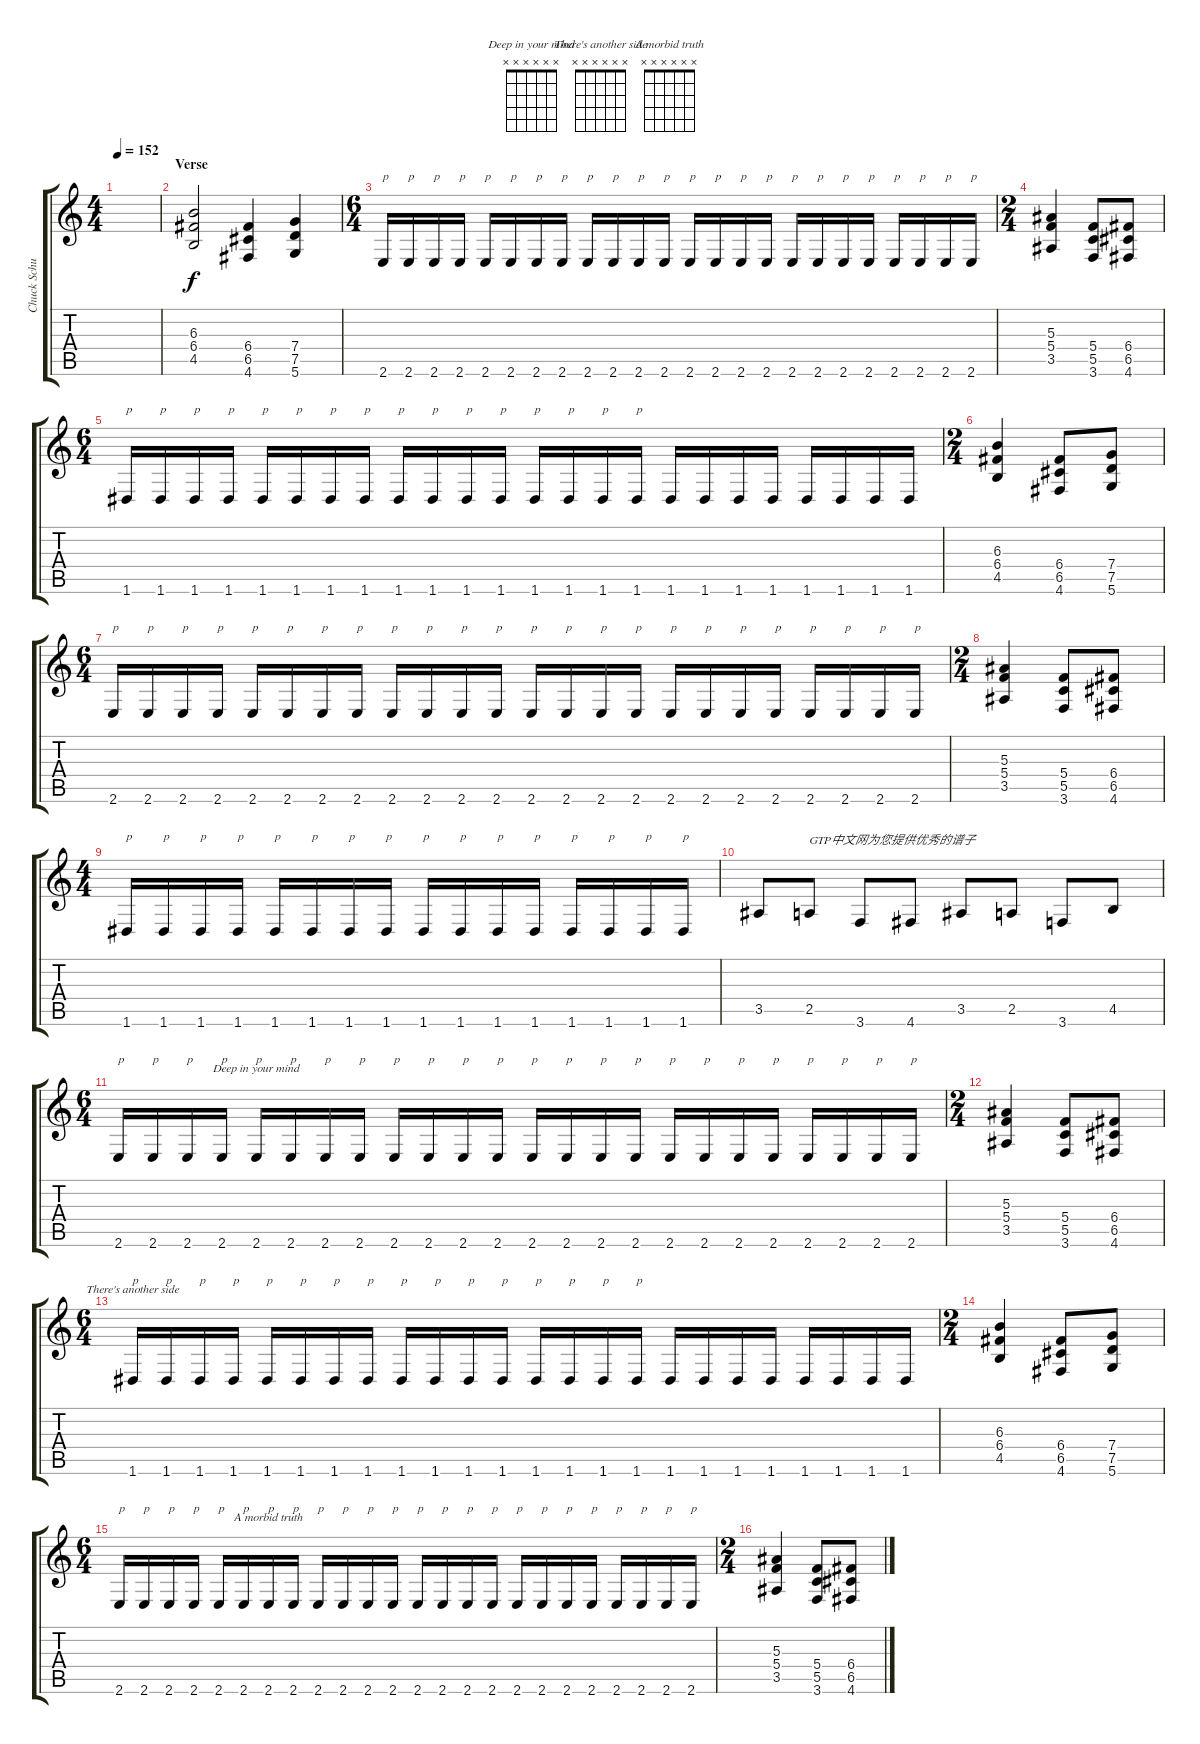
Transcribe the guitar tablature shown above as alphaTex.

\track ("Chuck Schuldiner" "Chuck Schu") {instrument distortionguitar}
\staff {score tabs}
\tuning (D4 A3 F3 C3 G2 D2) {hide}
\chord ("Deep in your mind" x x x x x x)
\chord ("There's another side" x x x x x x)
\chord ("A morbid truth" x x x x x x)
\ts (4 4)
\tempo 152
\clef g2
\ks c
|
\section ("" "Verse")
(6.3 6.4 4.5).2 (6.4 6.5 4.6).4 (7.4 7.5 5.6).4 |
\ts (6 4)
2.6.16{txt "p"} 2.6.16{txt "p"} 2.6.16{txt "p"} 2.6.16{txt "p"} 2.6.16{txt "p"} 2.6.16{txt "p"} 2.6.16{txt "p"} 2.6.16{txt "p"} 2.6.16{txt "p"} 2.6.16{txt "p"} 2.6.16{txt "p"} 2.6.16{txt "p"} 2.6.16{txt "p"} 2.6.16{txt "p"} 2.6.16{txt "p"} 2.6.16{txt "p"} 2.6.16{txt "p"} 2.6.16{txt "p"} 2.6.16{txt "p"} 2.6.16{txt "p"} 2.6.16{txt "p"} 2.6.16{txt "p"} 2.6.16{txt "p"} 2.6.16{txt "p"} |
\ts (2 4)
(5.3 5.4 3.5).4 (5.4 5.5 3.6).8 (6.4 6.5 4.6).8 |
\ts (6 4)
1.6.16{txt "p"} 1.6.16{txt "p"} 1.6.16{txt "p"} 1.6.16{txt "p"} 1.6.16{txt "p"} 1.6.16{txt "p"} 1.6.16{txt "p"} 1.6.16{txt "p"} 1.6.16{txt "p"} 1.6.16{txt "p"} 1.6.16{txt "p"} 1.6.16{txt "p"} 1.6.16{txt "p"} 1.6.16{txt "p"} 1.6.16{txt "p"} 1.6.16{txt "p"} 1.6.16 1.6.16 1.6.16 1.6.16 1.6.16 1.6.16 1.6.16 1.6.16 |
\ts (2 4)
(6.3 6.4 4.5).4 (6.4 6.5 4.6).8 (7.4 7.5 5.6).8 |
\ts (6 4)
2.6.16{txt "p"} 2.6.16{txt "p"} 2.6.16{txt "p"} 2.6.16{txt "p"} 2.6.16{txt "p"} 2.6.16{txt "p"} 2.6.16{txt "p"} 2.6.16{txt "p"} 2.6.16{txt "p"} 2.6.16{txt "p"} 2.6.16{txt "p"} 2.6.16{txt "p"} 2.6.16{txt "p"} 2.6.16{txt "p"} 2.6.16{txt "p"} 2.6.16{txt "p"} 2.6.16{txt "p"} 2.6.16{txt "p"} 2.6.16{txt "p"} 2.6.16{txt "p"} 2.6.16{txt "p"} 2.6.16{txt "p"} 2.6.16{txt "p"} 2.6.16{txt "p"} |
\ts (2 4)
(5.3 5.4 3.5).4 (5.4 5.5 3.6).8 (6.4 6.5 4.6).8 |
\ts (4 4)
1.6.16{txt "p"} 1.6.16{txt "p"} 1.6.16{txt "p"} 1.6.16{txt "p"} 1.6.16{txt "p"} 1.6.16{txt "p"} 1.6.16{txt "p"} 1.6.16{txt "p"} 1.6.16{txt "p"} 1.6.16{txt "p"} 1.6.16{txt "p"} 1.6.16{txt "p"} 1.6.16{txt "p"} 1.6.16{txt "p"} 1.6.16{txt "p"} 1.6.16{txt "p"} |
3.5.8 2.5.8{txt "GTP中文网为您提供优秀的谱子"} 3.6.8 4.6.8 3.5.8 2.5.8 3.6.8 4.5.8 |
\ts (6 4)
2.6.16{txt "p"} 2.6.16{txt "p"} 2.6.16{txt "p"} 2.6.16{txt "p"} 2.6.16{ch "Deep in your mind" txt "p"} 2.6.16{txt "p"} 2.6.16{txt "p"} 2.6.16{txt "p"} 2.6.16{txt "p"} 2.6.16{txt "p"} 2.6.16{txt "p"} 2.6.16{txt "p"} 2.6.16{txt "p"} 2.6.16{txt "p"} 2.6.16{txt "p"} 2.6.16{txt "p"} 2.6.16{txt "p"} 2.6.16{txt "p"} 2.6.16{txt "p"} 2.6.16{txt "p"} 2.6.16{txt "p"} 2.6.16{txt "p"} 2.6.16{txt "p"} 2.6.16{txt "p"} |
\ts (2 4)
(5.3 5.4 3.5).4 (5.4 5.5 3.6).8 (6.4 6.5 4.6).8 |
\ts (6 4)
1.6.16{ch "There's another side" txt "p"} 1.6.16{txt "p"} 1.6.16{txt "p"} 1.6.16{txt "p"} 1.6.16{txt "p"} 1.6.16{txt "p"} 1.6.16{txt "p"} 1.6.16{txt "p"} 1.6.16{txt "p"} 1.6.16{txt "p"} 1.6.16{txt "p"} 1.6.16{txt "p"} 1.6.16{txt "p"} 1.6.16{txt "p"} 1.6.16{txt "p"} 1.6.16{txt "p"} 1.6.16 1.6.16 1.6.16 1.6.16 1.6.16 1.6.16 1.6.16 1.6.16 |
\ts (2 4)
(6.3 6.4 4.5).4 (6.4 6.5 4.6).8 (7.4 7.5 5.6).8 |
\ts (6 4)
2.6.16{txt "p"} 2.6.16{txt "p"} 2.6.16{txt "p"} 2.6.16{txt "p"} 2.6.16{txt "p"} 2.6.16{txt "p"} 2.6.16{ch "A morbid truth" txt "p"} 2.6.16{txt "p"} 2.6.16{txt "p"} 2.6.16{txt "p"} 2.6.16{txt "p"} 2.6.16{txt "p"} 2.6.16{txt "p"} 2.6.16{txt "p"} 2.6.16{txt "p"} 2.6.16{txt "p"} 2.6.16{txt "p"} 2.6.16{txt "p"} 2.6.16{txt "p"} 2.6.16{txt "p"} 2.6.16{txt "p"} 2.6.16{txt "p"} 2.6.16{txt "p"} 2.6.16{txt "p"} |
\ts (2 4)
(5.3 5.4 3.5).4 (5.4 5.5 3.6).8 (6.4 6.5 4.6).8
